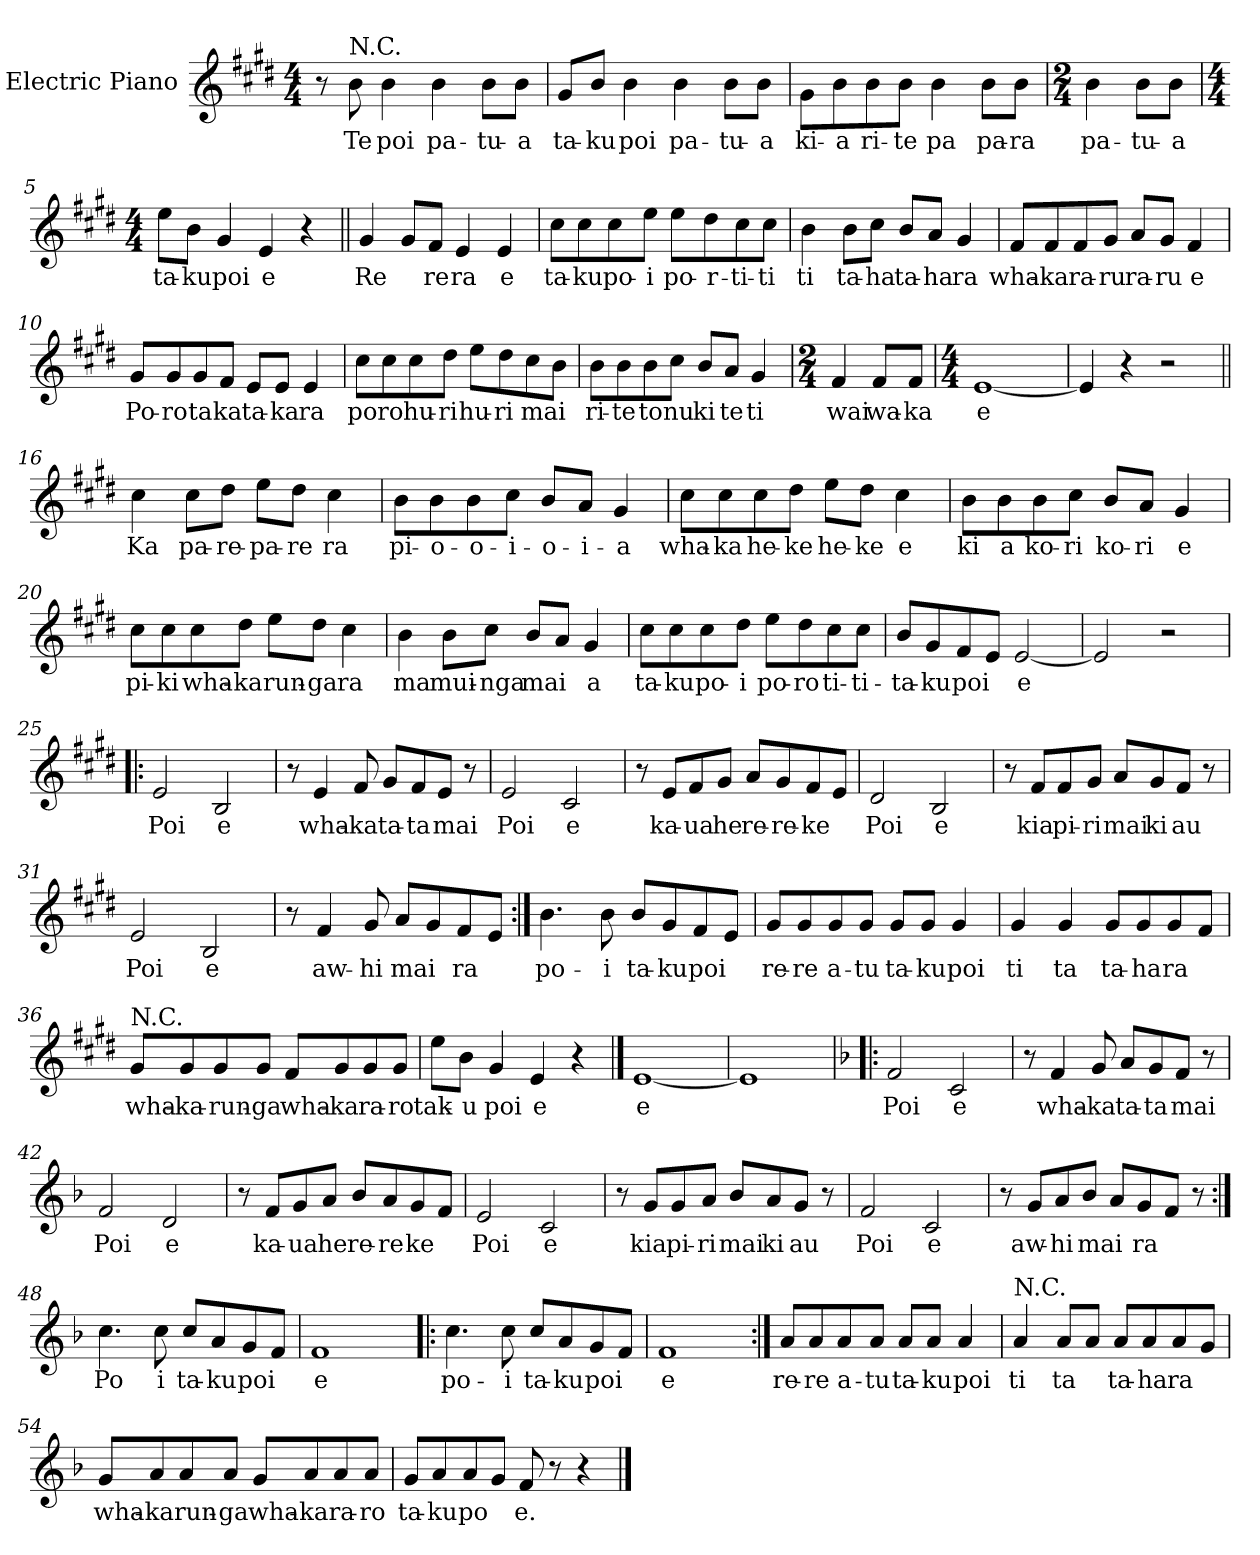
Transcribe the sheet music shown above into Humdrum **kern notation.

**kern	**text
*part1	*part1
*staff1	*staff1
*I"Electric Piano	*
*I'E.Pno	*
*clefG2	*
*k[f#c#g#d#]	*
*E:	*
*M4/4	*
=1	=1
8r	.
!LO:TX:a:t=N.C.	!
8b\	Te
4b\	poi
4b\	pa-
8b\L	-tu-
8b\J	-a
=2	=2
8g#/L	ta-
8b/J	-ku
4b\	poi
4b\	pa-
8b\L	-tu-
8b\J	-a
=3	=3
8g#\L	ki-
8b\	-a
8b\	ri-
8b\J	-te
4b\	pa
8b\L	pa-
8b\J	-ra
!!LO:LB:g=z
=4	=4
*M2/4	*
4b\	pa-
8b\L	-tu-
8b\J	-a
=5	=5
*M4/4	*
8ee\L	ta-
8b\J	-ku
4g#/	poi
4e/	e
4r	.
=6||	=6||
4g#/	-Re
8g#/L	.
8f#/J	re
4e/	ra
4e/	e
=7	=7
8cc#\L	ta-
8cc#\	-ku
8cc#\	po-
8ee\J	-i
8ee\L	po-
8dd#\	-r-
8cc#\	-ti-
8cc#\J	-ti
!!LO:LB:g=z
=8	=8
4b\	ti
8b\L	ta-
8cc#\J	-ha
8b/L	ta-
8a/J	-ha
4g#/	ra
=9	=9
8f#/L	wha-
8f#/	-ka
8f#/	ra-
8g#/J	-ru
8a/L	ra-
8g#/J	-ru
4f#/	e
=10	=10
8g#/L	Po-
8g#/	-ro
8g#/	ta
8f#/J	ka
8e/L	ta-
8e/J	-ka
4e/	ra
!!LO:LB:g=z
=11	=11
8cc#\L	po
8cc#\	ro
8cc#\	hu-
8dd#\J	-ri
8ee\L	hu-
8dd#\	-ri
8cc#\	mai
8b\J	.
=12	=12
8b\L	ri-
8b\	-te
8b\	to
8cc#\J	-nu
8b/L	ki
8a/J	te
4g#/	ti
=13	=13
*M2/4	*
4f#/	wai
8f#/L	wa-
8f#/J	-ka
=14	=14
*M4/4	*
[1e	e
!!LO:LB:g=z
=15	=15
4e/]	.
4r	.
2r	.
=16||	=16||
4cc#\	Ka
8cc#\L	pa-
8dd#\J	-re-
8ee\L	pa-
8dd#\J	-re
4cc#\	ra
=17	=17
8b\L	pi-
8b\	-o-
8b\	-o-
8cc#\J	-i-
8b/L	-o-
8a/J	-i-
4g#/	-a
=18	=18
8cc#\L	wha-
8cc#\	-ka
8cc#\	he-
8dd#\J	-ke
8ee\L	he-
8dd#\J	-ke
4cc#\	e
!!LO:LB:g=z
=19	=19
8b\L	ki
8b\	a
8b\	ko-
8cc#\J	-ri
8b/L	ko-
8a/J	-ri
4g#/	e
=20	=20
8cc#\L	pi-
8cc#\	-ki
8cc#\	wha-
8dd#\J	-ka
8ee\L	run-
8dd#\J	-ga
4cc#\	ra
=21	=21
4b\	ma
8b\L	mui-
8cc#\J	-nga
8b/L	mai
8a/J	.
4g#/	a
!!LO:LB:g=z
=22	=22
8cc#\L	ta-
8cc#\	-ku
8cc#\	po-
8dd#\J	-i
8ee\L	po-
8dd#\	-ro
8cc#\	ti-
8cc#\J	-ti-
=23	=23
8b/L	-ta-
8g#/	-ku
8f#/	poi
8e/J	.
[2e/	e
=24	=24
2e/]	.
2r	.
=25!|:	=25!|:
2e/	Poi
2B/	e
!!LO:LB:g=z
=26	=26
8r	.
4e/	wha-
8f#/	-ka
8g#/L	ta-
8f#/	-ta
8e/J	mai
8r	.
=27	=27
2e/	Poi
2c#/	e
=28	=28
8r	.
8e/L	ka-
8f#/	-ua
8g#/J	he
8a/L	re-
8g#/	-re-
8f#/	-ke
8e/J	.
=29	=29
2d#/	Poi
2B/	e
!!LO:PB:g=z
=30	=30
8r	.
8f#/L	kia
8f#/	pi-
8g#/J	-ri
8a/L	mai
8g#/	ki
8f#/J	au
8r	.
=31	=31
2e/	Poi
2B/	e
=32	=32
8r	.
4f#/	aw-
8g#/	-hi
8a/L	mai
8g#/	.
8f#/	ra
8e/J	.
=33:|!	=33:|!
4.b\	po-
8b\	-i
8b/L	ta-
8g#/	-ku
8f#/	poi
8e/J	.
!!LO:LB:g=z
=34	=34
8g#/L	re-
8g#/	-re
8g#/	a-
8g#/J	tu
8g#/L	ta-
8g#/J	-ku
4g#/	poi
=35	=35
4g#/	ti
4g#/	ta
8g#/L	ta-
8g#/	-ha
8g#/	ra
8f#/J	.
=36	=36
!LO:TX:a:t=N.C.	!
8g#/L	wha-
8g#/	-ka-
8g#/	-run-
8g#/J	-ga
8f#/L	wha-
8g#/	-ka
8g#/	ra-
8g#/J	-ro
!!LO:LB:g=z
=37	=37
8ee\L	tak-
8b\J	-u
4g#/	poi
4e/	e
4r	.
==38	==38
[1e	e
=39	=39
1e]	.
=40!|:	=40!|:
*k[b-]	*
*F:	*
2f/	Poi
2c/	e
=41	=41
8r	.
4f/	wha-
8g/	-ka
8a/L	ta-
8g/	-ta
8f/J	mai
8r	.
=42	=42
2f/	Poi
2d/	e
!!LO:LB:g=z
=43	=43
8r	.
8f/L	ka-
8g/	-ua
8a/J	he
8b-/L	re-
8a/	-re
8g/	ke
8f/J	.
=44	=44
2e/	Poi
2c/	e
=45	=45
8r	.
8g/L	kia
8g/	pi-
8a/J	-ri
8b-/L	mai
8a/	ki
8g/J	au
8r	.
=46	=46
2f/	Poi
2c/	e
!!LO:LB:g=z
=47	=47
8r	.
8g/L	aw-
8a/	-hi
8b-/J	mai
8a/L	.
8g/	ra
8f/J	.
8r	.
=48:|!	=48:|!
4.cc\	Po
8cc\	i
8cc/L	ta-
8a/	-ku
8g/	poi
8f/J	.
=49	=49
1f	e
=50!|:	=50!|:
4.cc\	po-
8cc\	-i
8cc/L	ta-
8a/	-ku
8g/	poi
8f/J	.
=51	=51
1f	e
!!LO:LB:g=z
=52:|!	=52:|!
8a/L	re-
8a/	-re
8a/	a-
8a/J	-tu
8a/L	ta-
8a/J	-ku
4a/	poi
=53	=53
!LO:TX:a:t=N.C.	!
4a/	ti
8a/L	ta
8a/J	.
8a/L	ta-
8a/	-ha
8a/	ra
8g/J	.
=54	=54
8g/L	wha-
8a/	-ka
8a/	run-
8a/J	-ga
8g/L	wha-
8a/	-ka
8a/	ra-
8a/J	-ro
!!LO:LB:g=z
=55	=55
8g/L	ta-
8a/	-ku
8a/	po
8g/J	.
8f/	e.
8r	.
4r	.
==	==
*-	*-
